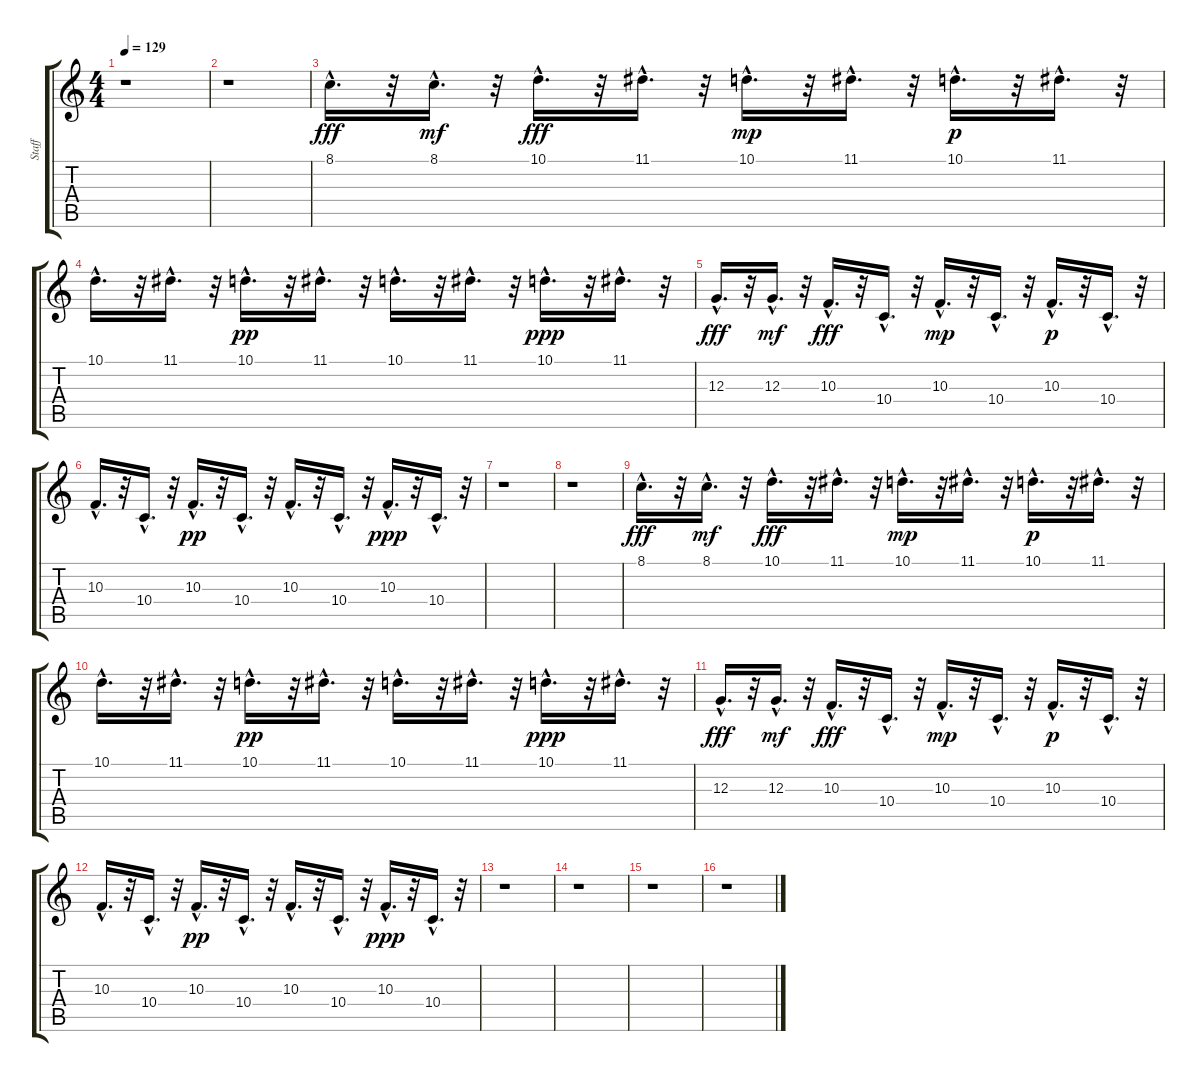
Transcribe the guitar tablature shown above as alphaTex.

\track ("Staff" "Staff") {instrument ocarina}
\staff {score tabs}
\tuning (E4 B3 G3 D3 A2 E2) {hide}
\ts (4 4)
\tempo 129
\clef g2
\ks c
r.1{dy mp} |
r.1 |
8.1{hac}.16{d dy fff instrument whistle} r.32 8.1{hac}.16{d dy mf} r.32 10.1{hac}.16{d dy fff} r.32 11.1{hac}.16{d} r.32 10.1{hac}.16{d dy mp} r.32 11.1{hac}.16{d} r.32 10.1{hac}.16{d dy p} r.32 11.1{hac}.16{d} r.32 |
10.1{hac}.16{d} r.32 11.1{hac}.16{d} r.32 10.1{hac}.16{d dy pp} r.32 11.1{hac}.16{d} r.32 10.1{hac}.16{d} r.32 11.1{hac}.16{d} r.32 10.1{hac}.16{d dy ppp} r.32 11.1{hac}.16{d} r.32 |
12.3{hac}.16{d dy fff} r.32 12.3{hac}.16{d dy mf} r.32 10.3{hac}.16{d dy fff} r.32 10.4{hac}.16{d} r.32 10.3{hac}.16{d dy mp} r.32 10.4{hac}.16{d} r.32 10.3{hac}.16{d dy p} r.32 10.4{hac}.16{d} r.32 |
10.3{hac}.16{d} r.32 10.4{hac}.16{d} r.32 10.3{hac}.16{d dy pp} r.32 10.4{hac}.16{d} r.32 10.3{hac}.16{d} r.32 10.4{hac}.16{d} r.32 10.3{hac}.16{d dy ppp} r.32 10.4{hac}.16{d} r.32 |
r.1 |
r.1 |
8.1{hac}.16{d dy fff} r.32 8.1{hac}.16{d dy mf} r.32 10.1{hac}.16{d dy fff} r.32 11.1{hac}.16{d} r.32 10.1{hac}.16{d dy mp} r.32 11.1{hac}.16{d} r.32 10.1{hac}.16{d dy p} r.32 11.1{hac}.16{d} r.32 |
10.1{hac}.16{d} r.32 11.1{hac}.16{d} r.32 10.1{hac}.16{d dy pp} r.32 11.1{hac}.16{d} r.32 10.1{hac}.16{d} r.32 11.1{hac}.16{d} r.32 10.1{hac}.16{d dy ppp} r.32 11.1{hac}.16{d} r.32 |
12.3{hac}.16{d dy fff} r.32 12.3{hac}.16{d dy mf} r.32 10.3{hac}.16{d dy fff} r.32 10.4{hac}.16{d} r.32 10.3{hac}.16{d dy mp} r.32 10.4{hac}.16{d} r.32 10.3{hac}.16{d dy p} r.32 10.4{hac}.16{d} r.32 |
10.3{hac}.16{d} r.32 10.4{hac}.16{d} r.32 10.3{hac}.16{d dy pp} r.32 10.4{hac}.16{d} r.32 10.3{hac}.16{d} r.32 10.4{hac}.16{d} r.32 10.3{hac}.16{d dy ppp} r.32 10.4{hac}.16{d} r.32 |
r.1 |
r.1 |
r.1 |
r.1
